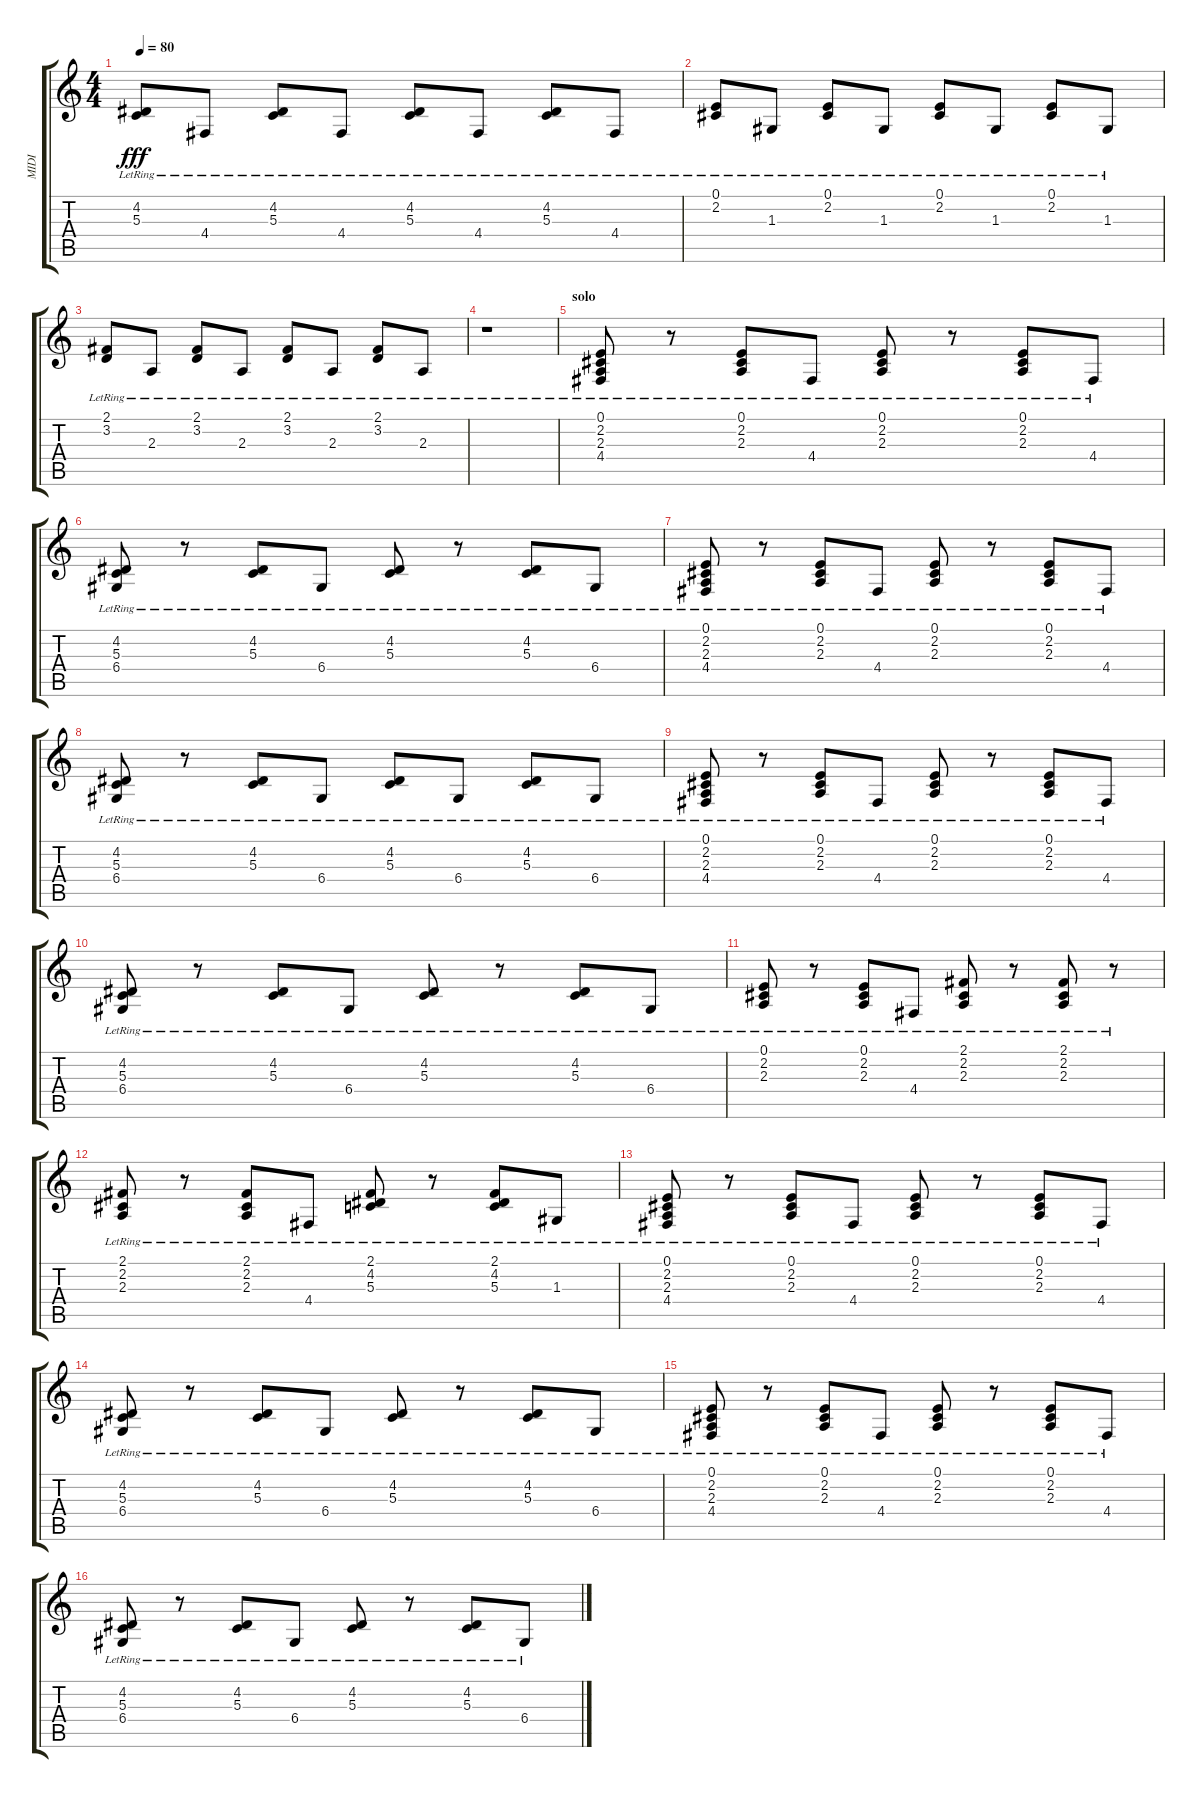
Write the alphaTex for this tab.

\track ("MIDI" "MIDI") {instrument brightacousticpiano}
\staff {score tabs}
\tuning (E4 B3 G3 D3 A2 E2) {hide}
\ts (4 4)
\tempo 80
\clef g2
\ks c
(4.2{lr} 5.3{lr}).8{dy fff} 4.4{lr}.8 (4.2{lr} 5.3{lr}).8 4.4{lr}.8 (4.2{lr} 5.3{lr}).8 4.4{lr}.8 (4.2{lr} 5.3{lr}).8 4.4{lr}.8 |
(0.1{lr} 2.2{lr}).8 1.3{lr}.8 (0.1{lr} 2.2{lr}).8 1.3{lr}.8 (0.1{lr} 2.2{lr}).8 1.3{lr}.8 (0.1{lr} 2.2{lr}).8 1.3{lr}.8 |
(2.1{lr} 3.2{lr}).8 2.3{lr}.8 (2.1{lr} 3.2{lr}).8 2.3{lr}.8 (2.1{lr} 3.2{lr}).8 2.3{lr}.8 (2.1{lr} 3.2{lr}).8 2.3{lr}.8 |
r.1 |
\section ("" "solo")
(0.1{lr} 2.2{lr} 2.3{lr} 4.4{lr}).8 r.8 (0.1{lr} 2.2{lr} 2.3{lr}).8 4.4{lr}.8 (0.1{lr} 2.2{lr} 2.3{lr}).8 r.8 (0.1{lr} 2.2{lr} 2.3{lr}).8 4.4{lr}.8 |
(4.2{lr} 5.3{lr} 6.4{lr}).8 r.8 (4.2{lr} 5.3{lr}).8 6.4{lr}.8 (4.2{lr} 5.3{lr}).8 r.8 (4.2{lr} 5.3{lr}).8 6.4{lr}.8 |
(0.1{lr} 2.2{lr} 2.3{lr} 4.4{lr}).8 r.8 (0.1{lr} 2.2{lr} 2.3{lr}).8 4.4{lr}.8 (0.1{lr} 2.2{lr} 2.3{lr}).8 r.8 (0.1{lr} 2.2{lr} 2.3{lr}).8 4.4{lr}.8 |
(4.2{lr} 5.3{lr} 6.4{lr}).8 r.8 (4.2{lr} 5.3{lr}).8 6.4{lr}.8 (4.2{lr} 5.3{lr}).8 6.4{lr}.8 (4.2{lr} 5.3{lr}).8 6.4{lr}.8 |
(0.1{lr} 2.2{lr} 2.3{lr} 4.4{lr}).8 r.8 (0.1{lr} 2.2{lr} 2.3{lr}).8 4.4{lr}.8 (0.1{lr} 2.2{lr} 2.3{lr}).8 r.8 (0.1{lr} 2.2{lr} 2.3{lr}).8 4.4{lr}.8 |
(4.2{lr} 5.3{lr} 6.4{lr}).8 r.8 (4.2{lr} 5.3{lr}).8 6.4{lr}.8 (4.2{lr} 5.3{lr}).8 r.8 (4.2{lr} 5.3{lr}).8 6.4{lr}.8 |
(0.1{lr} 2.2{lr} 2.3{lr}).8 r.8 (0.1{lr} 2.2{lr} 2.3{lr}).8 4.4{lr}.8 (2.1{lr} 2.2{lr} 2.3{lr}).8 r.8 (2.1{lr} 2.2{lr} 2.3{lr}).8 r.8 |
(2.1{lr} 2.2{lr} 2.3{lr}).8 r.8 (2.1{lr} 2.2{lr} 2.3{lr}).8 4.4{lr}.8 (2.1{lr} 4.2{lr} 5.3{lr}).8 r.8 (2.1{lr} 4.2{lr} 5.3{lr}).8 1.3{lr}.8 |
(0.1{lr} 2.2{lr} 2.3{lr} 4.4{lr}).8 r.8 (0.1{lr} 2.2{lr} 2.3{lr}).8 4.4{lr}.8 (0.1{lr} 2.2{lr} 2.3{lr}).8 r.8 (0.1{lr} 2.2{lr} 2.3{lr}).8 4.4{lr}.8 |
(4.2{lr} 5.3{lr} 6.4{lr}).8 r.8 (4.2{lr} 5.3{lr}).8 6.4{lr}.8 (4.2{lr} 5.3{lr}).8 r.8 (4.2{lr} 5.3{lr}).8 6.4{lr}.8 |
(0.1{lr} 2.2{lr} 2.3{lr} 4.4{lr}).8 r.8 (0.1{lr} 2.2{lr} 2.3{lr}).8 4.4{lr}.8 (0.1{lr} 2.2{lr} 2.3{lr}).8 r.8 (0.1{lr} 2.2{lr} 2.3{lr}).8 4.4{lr}.8 |
(4.2{lr} 5.3{lr} 6.4{lr}).8 r.8 (4.2{lr} 5.3{lr}).8 6.4{lr}.8 (4.2{lr} 5.3{lr}).8 r.8 (4.2{lr} 5.3{lr}).8 6.4{lr}.8
